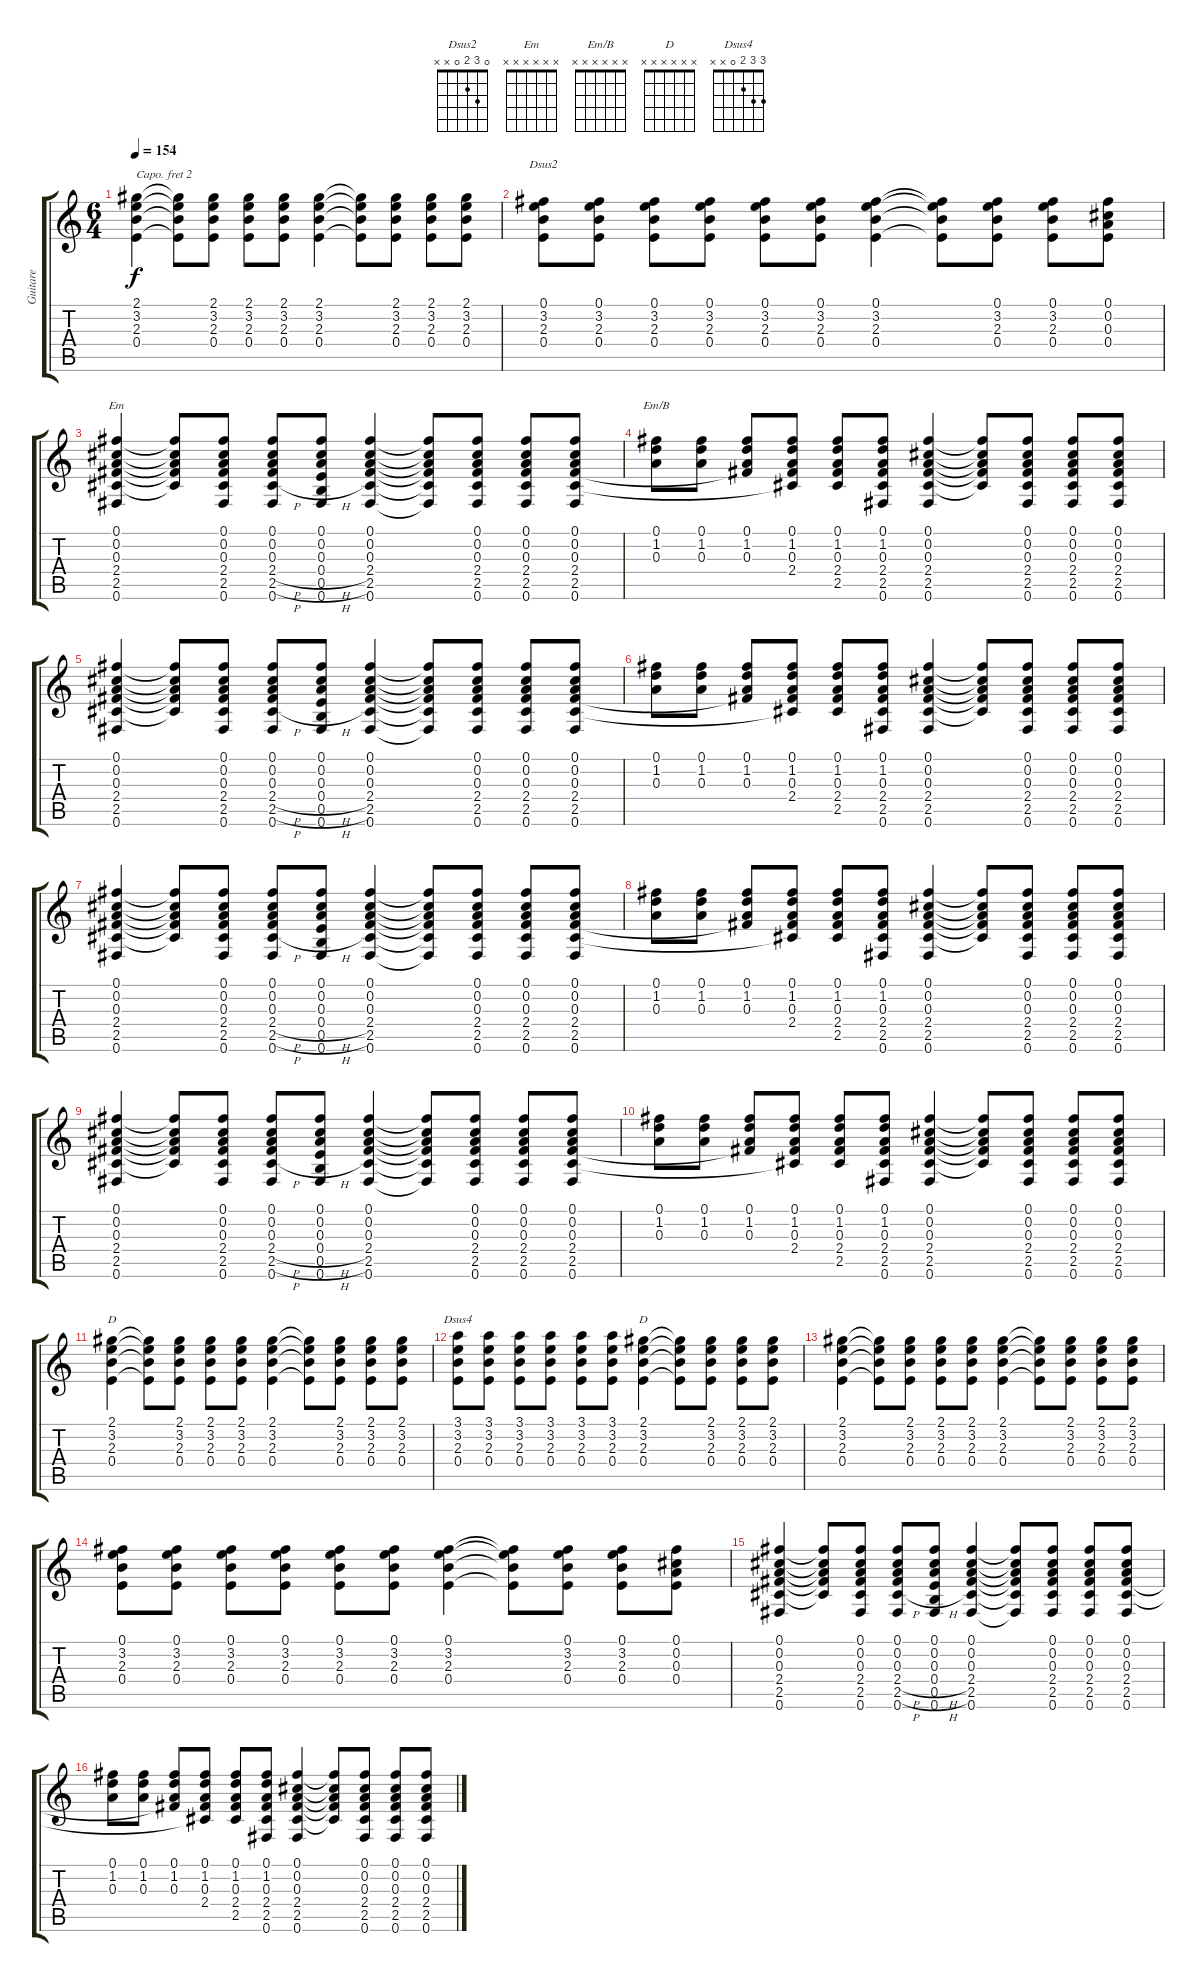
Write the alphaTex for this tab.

\track ("Guitare" "Guitare") {instrument acousticguitarnylon}
\staff {score tabs}
\capo 2
\tuning (E4 B3 G3 D3 A2 E2) {hide}
\chord ("Dsus2" 0 3 2 0 x x)
\chord ("Em" x x x x x x) {firstfret 0}
\chord ("Em/B" x x x x x x) {firstfret 0}
\chord ("D" 2 3 2 0 x x)
\chord ("Dsus4" 3 3 2 0 x x)
\chord ("D" x x x x x x) {firstfret 0}
\ts (6 4)
\tempo 154
\clef g2
\ks c
(2.1 3.2 2.3 0.4).4{dy f} (2.1{t} 3.2{t} 2.3{t} 0.4{t}).8 (2.1 3.2 2.3 0.4).8 (2.1 3.2 2.3 0.4).8 (2.1 3.2 2.3 0.4).8 (2.1 3.2 2.3 0.4).4 (2.1{t} 3.2{t} 2.3{t} 0.4{t}).8 (2.1 3.2 2.3 0.4).8 (2.1 3.2 2.3 0.4).8 (2.1 3.2 2.3 0.4).8 |
(0.1 3.2 2.3 0.4).8{ch "Dsus2"} (0.1 3.2 2.3 0.4).8 (0.1 3.2 2.3 0.4).8 (0.1 3.2 2.3 0.4).8 (0.1 3.2 2.3 0.4).8 (0.1 3.2 2.3 0.4).8 (0.1 3.2 2.3 0.4).4 (0.1{t} 3.2{t} 2.3{t} 0.4{t}).8 (0.1 3.2 2.3 0.4).8 (0.1 3.2 2.3 0.4).8 (0.1 0.2 0.3 0.4).8 |
(0.1 0.2 0.3 2.4 2.5 0.6).4{ch "Em"} (0.1{t} 0.2{t} 0.3{t} 2.4{t} 2.5{t}).8 (0.1 0.2 0.3 2.4 2.5 0.6).8 (0.1 0.2 0.3 2.4{h} 2.5{h} 0.6).8 (0.1 0.2 0.3 0.4{h} 0.5{h} 0.6).8 (0.1 0.2 0.3 2.4 2.5 0.6).4 (0.1{t} 0.2{t} 0.3{t} 2.4{t} 2.5{t} 0.6{t}).8 (0.1 0.2 0.3 2.4 2.5 0.6).8 (0.1 0.2 0.3 2.4 2.5 0.6).8 (0.1 0.2 0.3 2.4 2.5 0.6).8 |
(0.1 1.2 0.3).8{ch "Em/B"} (0.1 1.2 0.3).8 (0.1 1.2 0.3 2.4{t}).8 (0.1 1.2 0.3 2.4 2.5{t}).8 (0.1 1.2 0.3 2.4 2.5).8 (0.1 1.2 0.3 2.4 2.5 0.6).8 (0.1 0.2 0.3 2.4 2.5 0.6).4 (0.1{t} 0.2{t} 0.3{t} 2.4{t} 2.5{t}).8 (0.1 0.2 0.3 2.4 2.5 0.6).8 (0.1 0.2 0.3 2.4 2.5 0.6).8 (0.1 0.2 0.3 2.4 2.5 0.6).8 |
(0.1 0.2 0.3 2.4 2.5 0.6).4 (0.1{t} 0.2{t} 0.3{t} 2.4{t} 2.5{t}).8 (0.1 0.2 0.3 2.4 2.5 0.6).8 (0.1 0.2 0.3 2.4{h} 2.5{h} 0.6).8 (0.1 0.2 0.3 0.4{h} 0.5{h} 0.6).8 (0.1 0.2 0.3 2.4 2.5 0.6).4 (0.1{t} 0.2{t} 0.3{t} 2.4{t} 2.5{t} 0.6{t}).8 (0.1 0.2 0.3 2.4 2.5 0.6).8 (0.1 0.2 0.3 2.4 2.5 0.6).8 (0.1 0.2 0.3 2.4 2.5 0.6).8 |
(0.1 1.2 0.3).8 (0.1 1.2 0.3).8 (0.1 1.2 0.3 2.4{t}).8 (0.1 1.2 0.3 2.4 2.5{t}).8 (0.1 1.2 0.3 2.4 2.5).8 (0.1 1.2 0.3 2.4 2.5 0.6).8 (0.1 0.2 0.3 2.4 2.5 0.6).4 (0.1{t} 0.2{t} 0.3{t} 2.4{t} 2.5{t}).8 (0.1 0.2 0.3 2.4 2.5 0.6).8 (0.1 0.2 0.3 2.4 2.5 0.6).8 (0.1 0.2 0.3 2.4 2.5 0.6).8 |
(0.1 0.2 0.3 2.4 2.5 0.6).4 (0.1{t} 0.2{t} 0.3{t} 2.4{t} 2.5{t}).8 (0.1 0.2 0.3 2.4 2.5 0.6).8 (0.1 0.2 0.3 2.4{h} 2.5{h} 0.6).8 (0.1 0.2 0.3 0.4{h} 0.5{h} 0.6).8 (0.1 0.2 0.3 2.4 2.5 0.6).4 (0.1{t} 0.2{t} 0.3{t} 2.4{t} 2.5{t} 0.6{t}).8 (0.1 0.2 0.3 2.4 2.5 0.6).8 (0.1 0.2 0.3 2.4 2.5 0.6).8 (0.1 0.2 0.3 2.4 2.5 0.6).8 |
(0.1 1.2 0.3).8 (0.1 1.2 0.3).8 (0.1 1.2 0.3 2.4{t}).8 (0.1 1.2 0.3 2.4 2.5{t}).8 (0.1 1.2 0.3 2.4 2.5).8 (0.1 1.2 0.3 2.4 2.5 0.6).8 (0.1 0.2 0.3 2.4 2.5 0.6).4 (0.1{t} 0.2{t} 0.3{t} 2.4{t} 2.5{t}).8 (0.1 0.2 0.3 2.4 2.5 0.6).8 (0.1 0.2 0.3 2.4 2.5 0.6).8 (0.1 0.2 0.3 2.4 2.5 0.6).8 |
(0.1 0.2 0.3 2.4 2.5 0.6).4 (0.1{t} 0.2{t} 0.3{t} 2.4{t} 2.5{t}).8 (0.1 0.2 0.3 2.4 2.5 0.6).8 (0.1 0.2 0.3 2.4{h} 2.5{h} 0.6).8 (0.1 0.2 0.3 0.4{h} 0.5{h} 0.6).8 (0.1 0.2 0.3 2.4 2.5 0.6).4 (0.1{t} 0.2{t} 0.3{t} 2.4{t} 2.5{t} 0.6{t}).8 (0.1 0.2 0.3 2.4 2.5 0.6).8 (0.1 0.2 0.3 2.4 2.5 0.6).8 (0.1 0.2 0.3 2.4 2.5 0.6).8 |
(0.1 1.2 0.3).8 (0.1 1.2 0.3).8 (0.1 1.2 0.3 2.4{t}).8 (0.1 1.2 0.3 2.4 2.5{t}).8 (0.1 1.2 0.3 2.4 2.5).8 (0.1 1.2 0.3 2.4 2.5 0.6).8 (0.1 0.2 0.3 2.4 2.5 0.6).4 (0.1{t} 0.2{t} 0.3{t} 2.4{t} 2.5{t}).8 (0.1 0.2 0.3 2.4 2.5 0.6).8 (0.1 0.2 0.3 2.4 2.5 0.6).8 (0.1 0.2 0.3 2.4 2.5 0.6).8 |
(2.1 3.2 2.3 0.4).4{ch "D"} (2.1{t} 3.2{t} 2.3{t} 0.4{t}).8 (2.1 3.2 2.3 0.4).8 (2.1 3.2 2.3 0.4).8 (2.1 3.2 2.3 0.4).8 (2.1 3.2 2.3 0.4).4 (2.1{t} 3.2{t} 2.3{t} 0.4{t}).8 (2.1 3.2 2.3 0.4).8 (2.1 3.2 2.3 0.4).8 (2.1 3.2 2.3 0.4).8 |
(3.1 3.2 2.3 0.4).8{ch "Dsus4"} (3.1 3.2 2.3 0.4).8 (3.1 3.2 2.3 0.4).8 (3.1 3.2 2.3 0.4).8 (3.1 3.2 2.3 0.4).8 (3.1 3.2 2.3 0.4).8 (2.1 3.2 2.3 0.4).4{ch "D"} (2.1{t} 3.2{t} 2.3{t} 0.4{t}).8 (2.1 3.2 2.3 0.4).8 (2.1 3.2 2.3 0.4).8 (2.1 3.2 2.3 0.4).8 |
(2.1 3.2 2.3 0.4).4 (2.1{t} 3.2{t} 2.3{t} 0.4{t}).8 (2.1 3.2 2.3 0.4).8 (2.1 3.2 2.3 0.4).8 (2.1 3.2 2.3 0.4).8 (2.1 3.2 2.3 0.4).4 (2.1{t} 3.2{t} 2.3{t} 0.4{t}).8 (2.1 3.2 2.3 0.4).8 (2.1 3.2 2.3 0.4).8 (2.1 3.2 2.3 0.4).8 |
(0.1 3.2 2.3 0.4).8 (0.1 3.2 2.3 0.4).8 (0.1 3.2 2.3 0.4).8 (0.1 3.2 2.3 0.4).8 (0.1 3.2 2.3 0.4).8 (0.1 3.2 2.3 0.4).8 (0.1 3.2 2.3 0.4).4 (0.1{t} 3.2{t} 2.3{t} 0.4{t}).8 (0.1 3.2 2.3 0.4).8 (0.1 3.2 2.3 0.4).8 (0.1 0.2 0.3 0.4).8 |
(0.1 0.2 0.3 2.4 2.5 0.6).4 (0.1{t} 0.2{t} 0.3{t} 2.4{t} 2.5{t}).8 (0.1 0.2 0.3 2.4 2.5 0.6).8 (0.1 0.2 0.3 2.4{h} 2.5{h} 0.6).8 (0.1 0.2 0.3 0.4{h} 0.5{h} 0.6).8 (0.1 0.2 0.3 2.4 2.5 0.6).4 (0.1{t} 0.2{t} 0.3{t} 2.4{t} 2.5{t} 0.6{t}).8 (0.1 0.2 0.3 2.4 2.5 0.6).8 (0.1 0.2 0.3 2.4 2.5 0.6).8 (0.1 0.2 0.3 2.4 2.5 0.6).8 |
(0.1 1.2 0.3).8 (0.1 1.2 0.3).8 (0.1 1.2 0.3 2.4{t}).8 (0.1 1.2 0.3 2.4 2.5{t}).8 (0.1 1.2 0.3 2.4 2.5).8 (0.1 1.2 0.3 2.4 2.5 0.6).8 (0.1 0.2 0.3 2.4 2.5 0.6).4 (0.1{t} 0.2{t} 0.3{t} 2.4{t} 2.5{t}).8 (0.1 0.2 0.3 2.4 2.5 0.6).8 (0.1 0.2 0.3 2.4 2.5 0.6).8 (0.1 0.2 0.3 2.4 2.5 0.6).8
